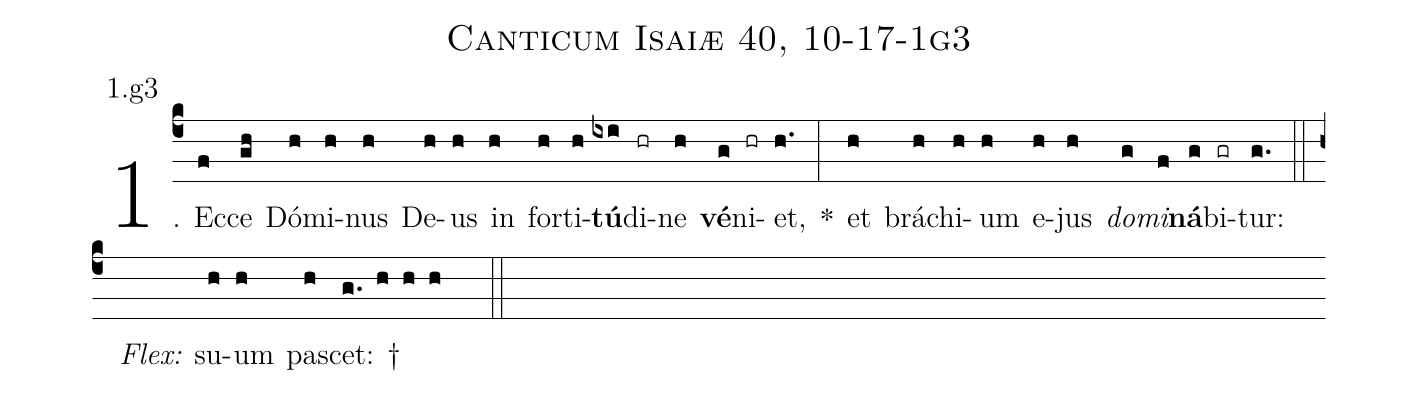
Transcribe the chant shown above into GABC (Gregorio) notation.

name: Canticum Isaiæ 40, 10-17-1g3;
annotation: 1.g3;
%%
(c4)1. Ec(f)ce(gh) Dó(h)mi(h)nus(h) De(h)us(h) in(h) for(h)ti(h)<b>tú</b>(ixi)di(hr)ne(h) <b>vé</b>(g)ni(hr)et,(h.) *(:) et(h) brá(h)chi(h)um(h) e(h)jus(h) <i>do</i>(g)<i>mi</i>(f)<b>ná</b>(g)bi(gr)tur:(g.) (::)
<i>Flex:</i>()  su(h)um(h) pa(h)scet: †(g. h h h  ::)
